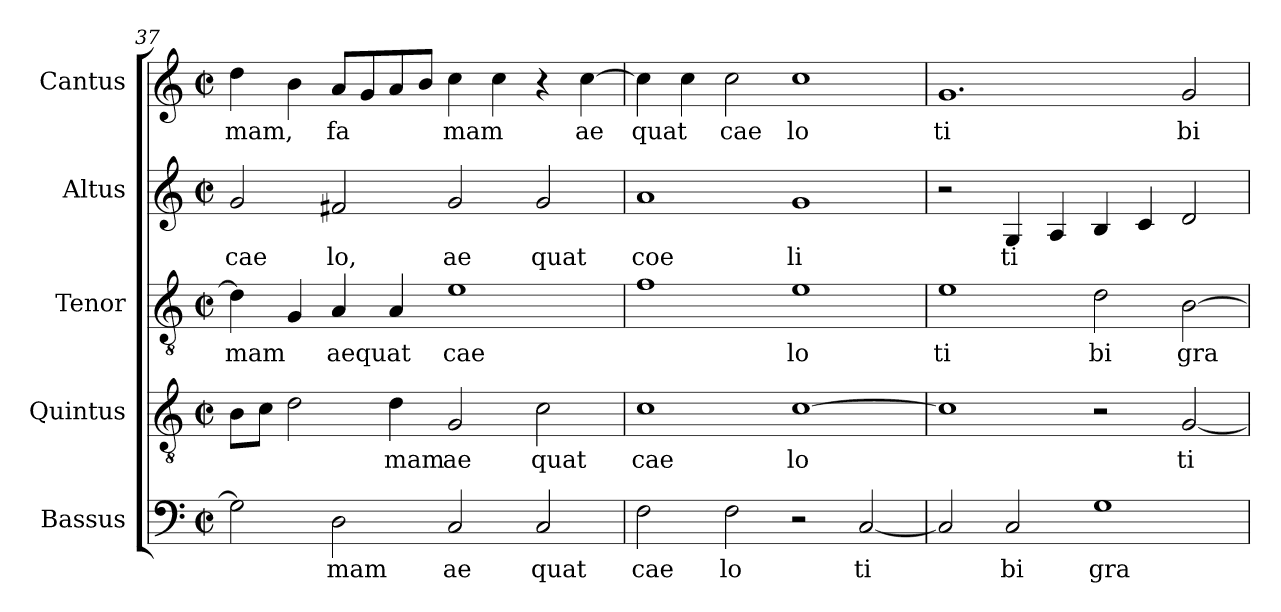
**kern	**text	**kern	**text	**kern	**text	**kern	**text	**kern	**text
*part5	*part5	*part4	*part4	*part3	*part3	*part2	*part2	*part1	*part1
*staff5	*staff5	*staff4	*staff4	*staff3	*staff3	*staff2	*staff2	*staff1	*staff1
*I"Bassus	*	*I"Quintus	*	*I"Tenor	*	*I"Altus	*	*I"Cantus	*
*clefF4	*	*clefGv2	*	*clefGv2	*	*clefG2	*	*clefG2	*
*M2/2	*	*M2/2	*	*M2/2	*	*M2/2	*	*M2/2	*
*met(c|)	*	*met(c|)	*	*met(c|)	*	*met(c|)	*	*met(c|)	*
=37	=37	=37	=37	=37	=37	=37	=37	=37	=37
!	!	!	!	!	!LO:LY:b	!	!LO:LY:b:cj	!	!LO:LY:b
2G\]	.	8B\L	.	4d\]	mam	2g/	cae	4dd\	mam,
.	.	8c\J	.	.	.	.	.	.	.
.	.	2d\	.	4G/	.	.	.	4b\	.
!	!LO:LY:b:cj	!	!	!	!LO:LY:b	!	!LO:LY:b:cj	!	!LO:LY:b:cj
2D\	mam	.	.	4A/	aequat	2f#X/	lo,	8a/L	fa
.	.	.	.	.	.	.	.	8g/	.
!	!	!	!LO:LY:b:cj	!	!	!	!	!	!
.	.	4d\	mam	4A/	.	.	.	8a/	.
.	.	.	.	.	.	.	.	8b/J	.
!	!LO:LY:b:cj	!	!LO:LY:b:cj	!	!LO:LY:b:cj	!	!LO:LY:b:cj	!	!LO:LY:b
2C/	ae	2G/	ae	1e	cae	2g/	ae	4cc\	mam
.	.	.	.	.	.	.	.	4cc\	.
!	!LO:LY:b:cj	!	!LO:LY:b:cj	!	!	!	!LO:LY:b:cj	!	!
2C/	quat	2c\	quat	.	.	2g/	quat	4r	.
!	!	!	!	!	!	!	!	!	!LO:LY:b:cj
.	.	.	.	.	.	.	.	[>4cc\	ae
=38	=38	=38	=38	=38	=38	=38	=38	=38	=38
!	!LO:LY:b:cj	!	!LO:LY:b:cj	!	!	!	!LO:LY:b:cj	!	!LO:LY:b
2F\	cae	1c	cae	1f	.	1a	coe	4cc\]	quat
.	.	.	.	.	.	.	.	4cc\	.
!	!LO:LY:b:cj	!	!	!	!	!	!	!	!LO:LY:b:cj
2F\	lo	.	.	.	.	.	.	2cc\	cae
!	!	!	!LO:LY:b:cj	!	!LO:LY:b:cj	!	!LO:LY:b:cj	!	!LO:LY:b:cj
2r	.	[>1c	lo	1e	lo	1g	li	1cc	lo
!	!LO:LY:b:cj	!	!	!	!	!	!	!	!
[<2C/	ti	.	.	.	.	.	.	.	.
=39	=39	=39	=39	=39	=39	=39	=39	=39	=39
!	!	!	!	!	!LO:LY:b:cj	!	!	!	!LO:LY:b:cj
2C/]	.	1c]	.	1e	ti	2r	.	1.g	ti
!	!LO:LY:b:cj	!	!	!	!	!	!LO:LY:b:cj	!	!
2C/	bi	.	.	.	.	4G/	ti	.	.
.	.	.	.	.	.	4A/	.	.	.
!	!LO:LY:b:cj	!	!	!	!LO:LY:b:cj	!	!	!	!
1G	gra	2r	.	2d\	bi	4B/	.	.	.
.	.	.	.	.	.	4c/	.	.	.
!	!	!	!LO:LY:b:cj	!	!LO:LY:b	!	!	!	!LO:LY:b:cj
.	.	[<2G/	ti	[>2B\	gra	2d/	.	2g/	bi
=	=	=	=	=	=	=	=	=	=
*-	*-	*-	*-	*-	*-	*-	*-	*-	*-
